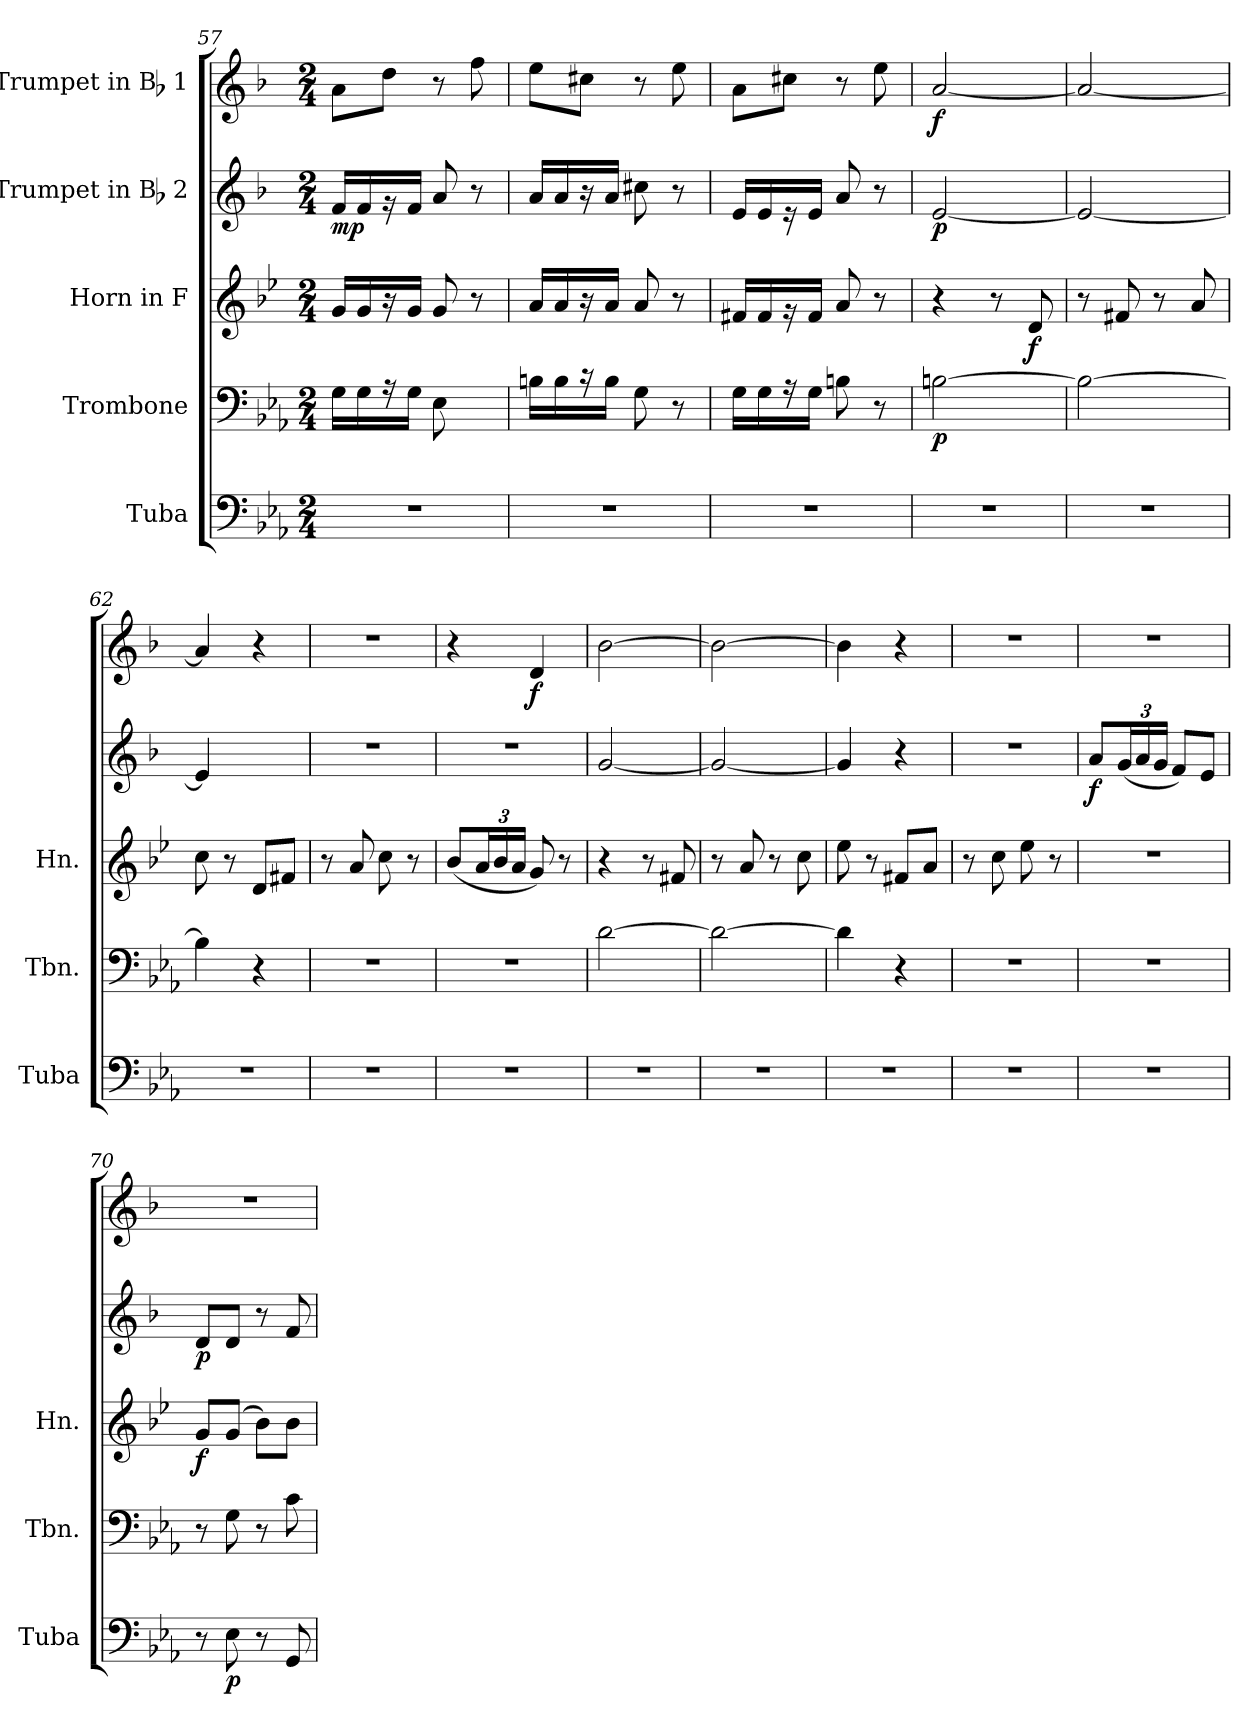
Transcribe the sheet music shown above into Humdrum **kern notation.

**kern	**dynam	**kern	**dynam	**kern	**dynam	**kern	**dynam	**kern	**dynam
*part5	*part5	*part4	*part4	*part3	*part3	*part2	*part2	*part1	*part1
*staff5	*staff5	*staff4	*staff4	*staff3	*staff3	*staff2	*staff2	*staff1	*staff1
*I"Tuba	*	*I"Trombone	*	*I"Horn in F	*	*I"Trumpet in Bb 2	*	*I"Trumpet in Bb 1	*
*I'Tuba	*	*I'Tbn.	*	*I'Hn.	*	*	*	*	*
*clefF4	*	*clefF4	*	*clefG2	*	*clefG2	*	*clefG2	*
*	*	*	*	*ITrd4c7	*	*ITrd1c2	*	*ITrd1c2	*
*k[b-e-a-]	*	*k[b-e-a-]	*	*k[b-e-a-]	*	*k[b-e-a-]	*	*k[b-e-a-]	*
*c:	*	*c:	*	*c:	*	*c:	*	*c:	*
*M2/4	*	*M2/4	*	*M2/4	*	*M2/4	*	*M2/4	*
=57	=57	=57	=57	=57	=57	=57	=57	=57	=57
!	!	!	!	!	!	!	!LO:DY:b	!	!
2r	.	16G\LL	.	16c/LL	.	16e-/LL	mp	8g\L	.
.	.	16G\J	.	16c/J	.	16e-/J	.	.	.
.	.	16r	.	16r	.	16r	.	8cc\J	.
.	.	16G\Jk	.	16c/Jk	.	16e-/Jk	.	.	.
.	.	8E-\	.	8c/	.	8g/	.	8r	.
.	.	8ryy	.	8r	.	8r	.	8ee-\	.
!!LO:PB:g=z
=58	=58	=58	=58	=58	=58	=58	=58	=58	=58
2r	.	16Bn\LL	.	16d/LL	.	16g/LL	.	8dd\L	.
.	.	16B\J	.	16d/J	.	16g/J	.	.	.
.	.	16r	.	16r	.	16r	.	8bn\J	.
.	.	16B\Jk	.	16d/Jk	.	16g/Jk	.	.	.
.	.	8G\	.	8d/	.	8bn\	.	8r	.
.	.	8r	.	8r	.	8r	.	8dd\	.
=59	=59	=59	=59	=59	=59	=59	=59	=59	=59
2r	.	16G\LL	.	16Bn/LL	.	16d/LL	.	8g\L	.
.	.	16G\J	.	16B/J	.	16d/J	.	.	.
.	.	16r	.	16r	.	16r	.	8bn\J	.
.	.	16G\Jk	.	16B/Jk	.	16d/Jk	.	.	.
.	.	8Bn\	.	8d/	.	8g/	.	8r	.
.	.	8r	.	8r	.	8r	.	8dd\	.
=60	=60	=60	=60	=60	=60	=60	=60	=60	=60
!	!	!	!LO:DY:b	!	!	!	!LO:DY:b	!	!LO:DY:b
2r	.	[2Bn\	p	4r	.	[2d/	p	[2g/	f
.	.	.	.	8r	.	.	.	.	.
!	!	!	!	!	!LO:DY:b	!	!	!	!
.	.	.	.	8G/	f	.	.	.	.
=61	=61	=61	=61	=61	=61	=61	=61	=61	=61
2r	.	2B\_	.	8r	.	2d/_	.	2g/_	.
.	.	.	.	8Bn/	.	.	.	.	.
.	.	.	.	8r	.	.	.	.	.
.	.	.	.	8d/	.	.	.	.	.
=62	=62	=62	=62	=62	=62	=62	=62	=62	=62
2r	.	4B\]	.	8f\	.	4d/]	.	4g/]	.
.	.	.	.	8r	.	.	.	.	.
.	.	4r	.	8G/L	.	4ryy	.	4r	.
.	.	.	.	8Bn/J	.	.	.	.	.
=63	=63	=63	=63	=63	=63	=63	=63	=63	=63
2r	.	2r	.	8r	.	2r	.	2r	.
.	.	.	.	8d/	.	.	.	.	.
.	.	.	.	8f\	.	.	.	.	.
.	.	.	.	8r	.	.	.	.	.
!!LO:LB:g=z
=64	=64	=64	=64	=64	=64	=64	=64	=64	=64
2r	.	2r	.	(<8e-/L	.	2r	.	4r	.
.	.	.	.	24d/L	.	.	.	.	.
.	.	.	.	24e-/	.	.	.	.	.
.	.	.	.	24d/JJ	.	.	.	.	.
!	!	!	!	!	!	!	!	!	!LO:DY:b
.	.	.	.	8c/)	.	.	.	4c/	f
.	.	.	.	8r	.	.	.	.	.
=65	=65	=65	=65	=65	=65	=65	=65	=65	=65
2r	.	[2d\	.	4r	.	[2f/	.	[2a-\	.
.	.	.	.	8r	.	.	.	.	.
.	.	.	.	8Bn/	.	.	.	.	.
=66	=66	=66	=66	=66	=66	=66	=66	=66	=66
2r	.	2d\_	.	8r	.	2f/_	.	2a-\_	.
.	.	.	.	8d/	.	.	.	.	.
.	.	.	.	8r	.	.	.	.	.
.	.	.	.	8f\	.	.	.	.	.
=67	=67	=67	=67	=67	=67	=67	=67	=67	=67
2r	.	4d\]	.	8a-\	.	4f/]	.	4a-\]	.
.	.	.	.	8r	.	.	.	.	.
.	.	4r	.	8Bn/L	.	4r	.	4r	.
.	.	.	.	8d/J	.	.	.	.	.
=68	=68	=68	=68	=68	=68	=68	=68	=68	=68
2r	.	2r	.	8r	.	2r	.	2r	.
.	.	.	.	8f\	.	.	.	.	.
.	.	.	.	8a-\	.	.	.	.	.
.	.	.	.	8r	.	.	.	.	.
=69	=69	=69	=69	=69	=69	=69	=69	=69	=69
!	!	!	!	!	!	!	!LO:DY:b	!	!
2r	.	2r	.	2r	.	8g/L	f	2r	.
.	.	.	.	.	.	(<24f/L	.	.	.
.	.	.	.	.	.	24g/	.	.	.
.	.	.	.	.	.	24f/JJ	.	.	.
.	.	.	.	.	.	8e-/L)	.	.	.
.	.	.	.	.	.	8d/J	.	.	.
=70	=70	=70	=70	=70	=70	=70	=70	=70	=70
!	!	!	!	!	!LO:DY:b	!	!LO:DY:b	!	!
8r	.	8r	.	8c/L	f	8c/L	p	2r	.
!	!LO:DY:b	!	!	!	!	!	!	!	!
8E-\	p	8G\	.	(<8c/J	.	8c/J	.	.	.
8r	.	8r	.	8e-\L)	.	8r	.	.	.
8GG/	.	8c\	.	8e-\J	.	8e-/	.	.	.
=	=	=	=	=	=	=	=	=	=
*-	*-	*-	*-	*-	*-	*-	*-	*-	*-
